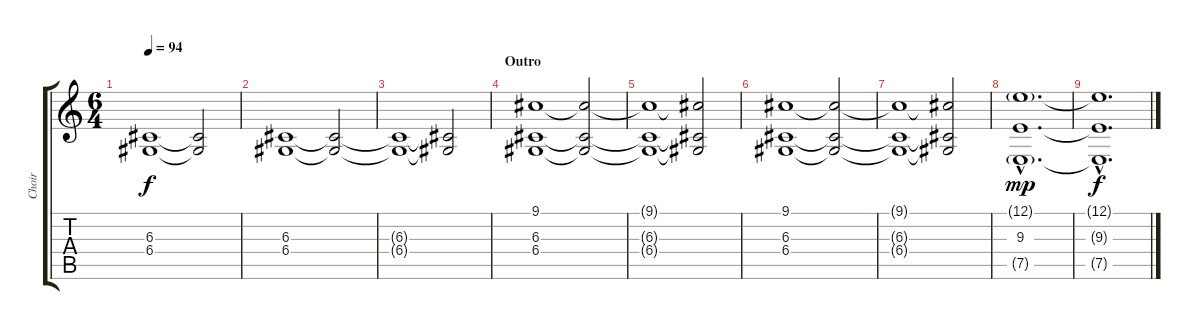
\track ("Choir" "Choir") {instrument choiraahs}
\staff {score tabs}
\tuning (E4 B3 G3 D3 A2 E2) {hide}
\ts (6 4)
\tempo 94
\clef g2
\ks c
(6.3{t} 6.4{t}).1{dy f} (6.3{t} 6.4{t}).2 |
(6.3 6.4).1 (6.3{t} 6.4{t}).2 |
(6.3{t} 6.4{t}).1 (6.3{t} 6.4{t}).2 |
\section ("" "Outro")
(9.1 6.3 6.4).1{volume 10} (9.1{t} 6.3{t} 6.4{t}).2 |
(9.1{t} 6.3{t} 6.4{t}).1 (9.1{t} 6.3{t} 6.4{t}).2 |
(9.1 6.3 6.4).1 (9.1{t} 6.3{t} 6.4{t}).2 |
(9.1{t} 6.3{t} 6.4{t}).1 (9.1{t} 6.3{t} 6.4{t}).2 |
(12.1{g hac} 9.3{hac} 7.5{g hac}).1{d dy mp volume 12} |
(12.1{hac t} 9.3{hac t} 7.5{hac t}).1{d dy f volume 0}
